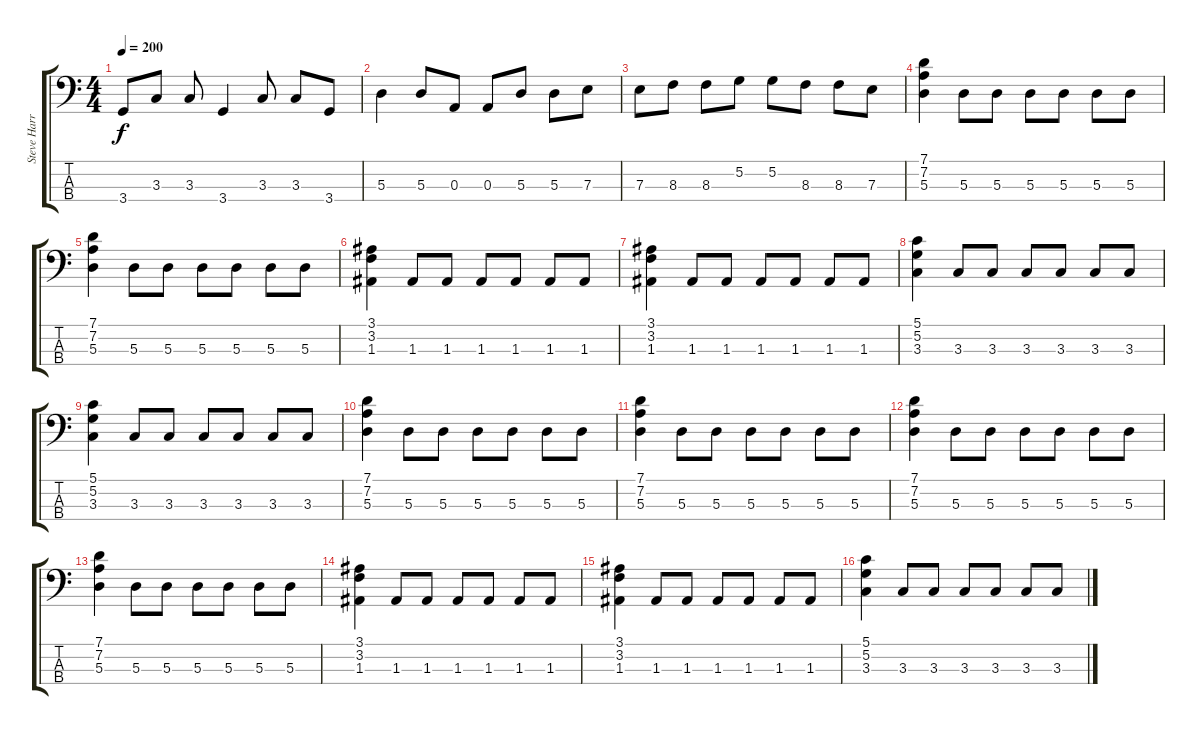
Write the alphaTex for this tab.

\track ("Steve Harris" "Steve Harr") {instrument electricbassfinger}
\staff {score tabs}
\tuning (G2 D2 A1 E1) {hide}
\ts (4 4)
\tempo 200
\clef f4
\ks c
3.4.8{dy f} 3.3.8 3.3.8 3.4.4 3.3.8 3.3.8 3.4.8 |
5.3.4 5.3.8 0.3.8 0.3.8 5.3.8 5.3.8 7.3.8 |
7.3.8 8.3.8 8.3.8 5.2.8 5.2.8 8.3.8 8.3.8 7.3.8 |
(7.1 7.2 5.3).4 5.3.8 5.3.8 5.3.8 5.3.8 5.3.8 5.3.8 |
(7.1 7.2 5.3).4 5.3.8 5.3.8 5.3.8 5.3.8 5.3.8 5.3.8 |
(3.1 3.2 1.3).4 1.3.8 1.3.8 1.3.8 1.3.8 1.3.8 1.3.8 |
(3.1 3.2 1.3).4 1.3.8 1.3.8 1.3.8 1.3.8 1.3.8 1.3.8 |
(5.1 5.2 3.3).4 3.3.8 3.3.8 3.3.8 3.3.8 3.3.8 3.3.8 |
(5.1 5.2 3.3).4 3.3.8 3.3.8 3.3.8 3.3.8 3.3.8 3.3.8 |
(7.1 7.2 5.3).4 5.3.8 5.3.8 5.3.8 5.3.8 5.3.8 5.3.8 |
(7.1 7.2 5.3).4 5.3.8 5.3.8 5.3.8 5.3.8 5.3.8 5.3.8 |
(7.1 7.2 5.3).4 5.3.8 5.3.8 5.3.8 5.3.8 5.3.8 5.3.8 |
(7.1 7.2 5.3).4 5.3.8 5.3.8 5.3.8 5.3.8 5.3.8 5.3.8 |
(3.1 3.2 1.3).4 1.3.8 1.3.8 1.3.8 1.3.8 1.3.8 1.3.8 |
(3.1 3.2 1.3).4 1.3.8 1.3.8 1.3.8 1.3.8 1.3.8 1.3.8 |
(5.1 5.2 3.3).4 3.3.8 3.3.8 3.3.8 3.3.8 3.3.8 3.3.8
